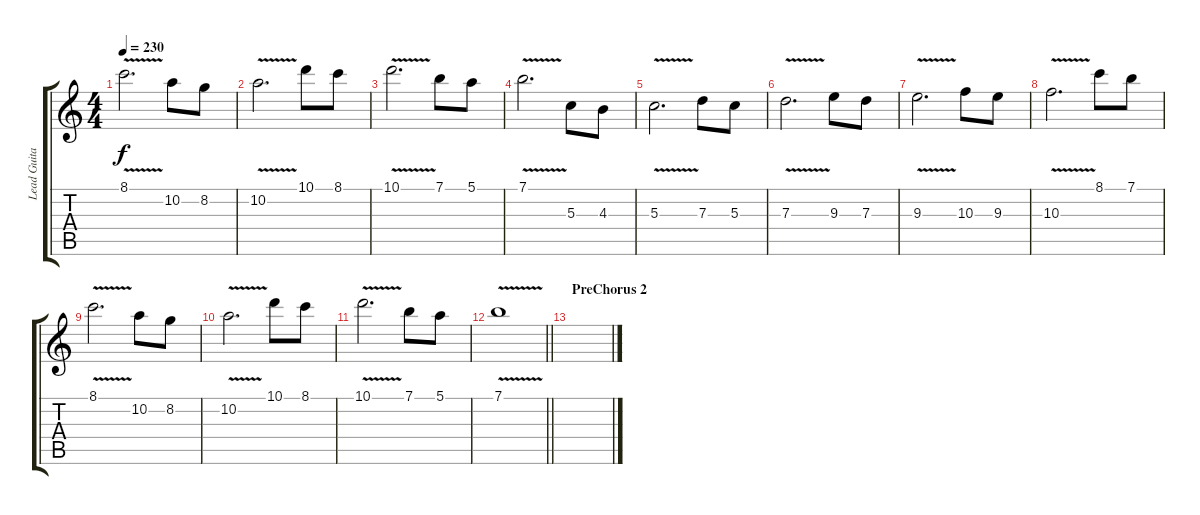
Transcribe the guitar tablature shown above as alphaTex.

\track ("Lead Guitar" "Lead Guita") {instrument distortionguitar}
\staff {score tabs}
\tuning (E4 B3 G3 D3 A2 E2) {hide}
\ts (4 4)
\tempo 230
\clef g2
\ks c
8.1{v}.2{d dy f} 10.2.8 8.2.8 |
10.2{v}.2{d} 10.1.8 8.1.8 |
10.1{v}.2{d} 7.1.8 5.1.8 |
7.1{v}.2{d} 5.3.8{volume 13} 4.3.8 |
5.3{v}.2{d} 7.3.8 5.3.8 |
7.3{v}.2{d} 9.3.8 7.3.8 |
9.3{v}.2{d} 10.3.8 9.3.8 |
10.3{v}.2{d} 8.1.8 7.1.8 |
8.1{v}.2{d} 10.2.8 8.2.8 |
10.2{v}.2{d} 10.1.8 8.1.8 |
10.1{v}.2{d} 7.1.8 5.1.8 |
\barLineRight lightlight
7.1{v}.1 |
\section ("" "PreChorus 2")
